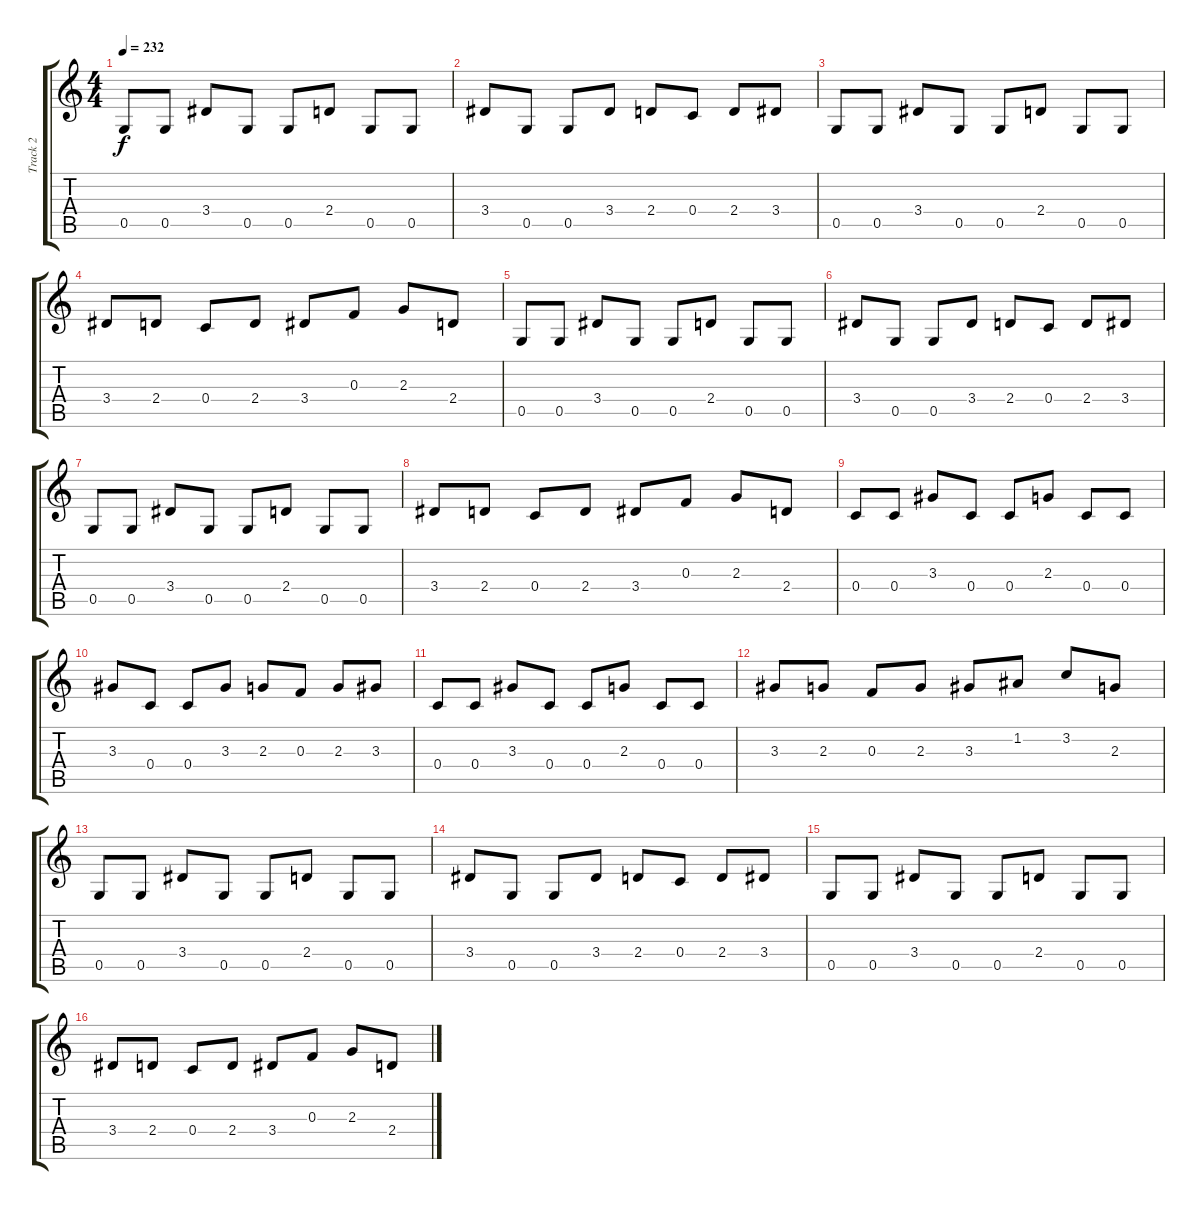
\track ("Track 2" "Track 2") {instrument distortionguitar}
\staff {score tabs}
\tuning (D4 A3 F3 C3 G2 D2) {hide}
\ts (4 4)
\tempo 232
\clef g2
\ks c
0.5.8{dy f} 0.5.8 3.4.8 0.5.8 0.5.8 2.4.8 0.5.8 0.5.8 |
3.4.8 0.5.8 0.5.8 3.4.8 2.4.8 0.4.8 2.4.8 3.4.8 |
0.5.8 0.5.8 3.4.8 0.5.8 0.5.8 2.4.8 0.5.8 0.5.8 |
3.4.8 2.4.8 0.4.8 2.4.8 3.4.8 0.3.8 2.3.8 2.4.8 |
0.5.8 0.5.8 3.4.8 0.5.8 0.5.8 2.4.8 0.5.8 0.5.8 |
3.4.8 0.5.8 0.5.8 3.4.8 2.4.8 0.4.8 2.4.8 3.4.8 |
0.5.8 0.5.8 3.4.8 0.5.8 0.5.8 2.4.8 0.5.8 0.5.8 |
3.4.8 2.4.8 0.4.8 2.4.8 3.4.8 0.3.8 2.3.8 2.4.8 |
0.4.8 0.4.8 3.3.8 0.4.8 0.4.8 2.3.8 0.4.8 0.4.8 |
3.3.8 0.4.8 0.4.8 3.3.8 2.3.8 0.3.8 2.3.8 3.3.8 |
0.4.8 0.4.8 3.3.8 0.4.8 0.4.8 2.3.8 0.4.8 0.4.8 |
3.3.8 2.3.8 0.3.8 2.3.8 3.3.8 1.2.8 3.2.8 2.3.8 |
0.5.8 0.5.8 3.4.8 0.5.8 0.5.8 2.4.8 0.5.8 0.5.8 |
3.4.8 0.5.8 0.5.8 3.4.8 2.4.8 0.4.8 2.4.8 3.4.8 |
0.5.8 0.5.8 3.4.8 0.5.8 0.5.8 2.4.8 0.5.8 0.5.8 |
3.4.8 2.4.8 0.4.8 2.4.8 3.4.8 0.3.8 2.3.8 2.4.8
